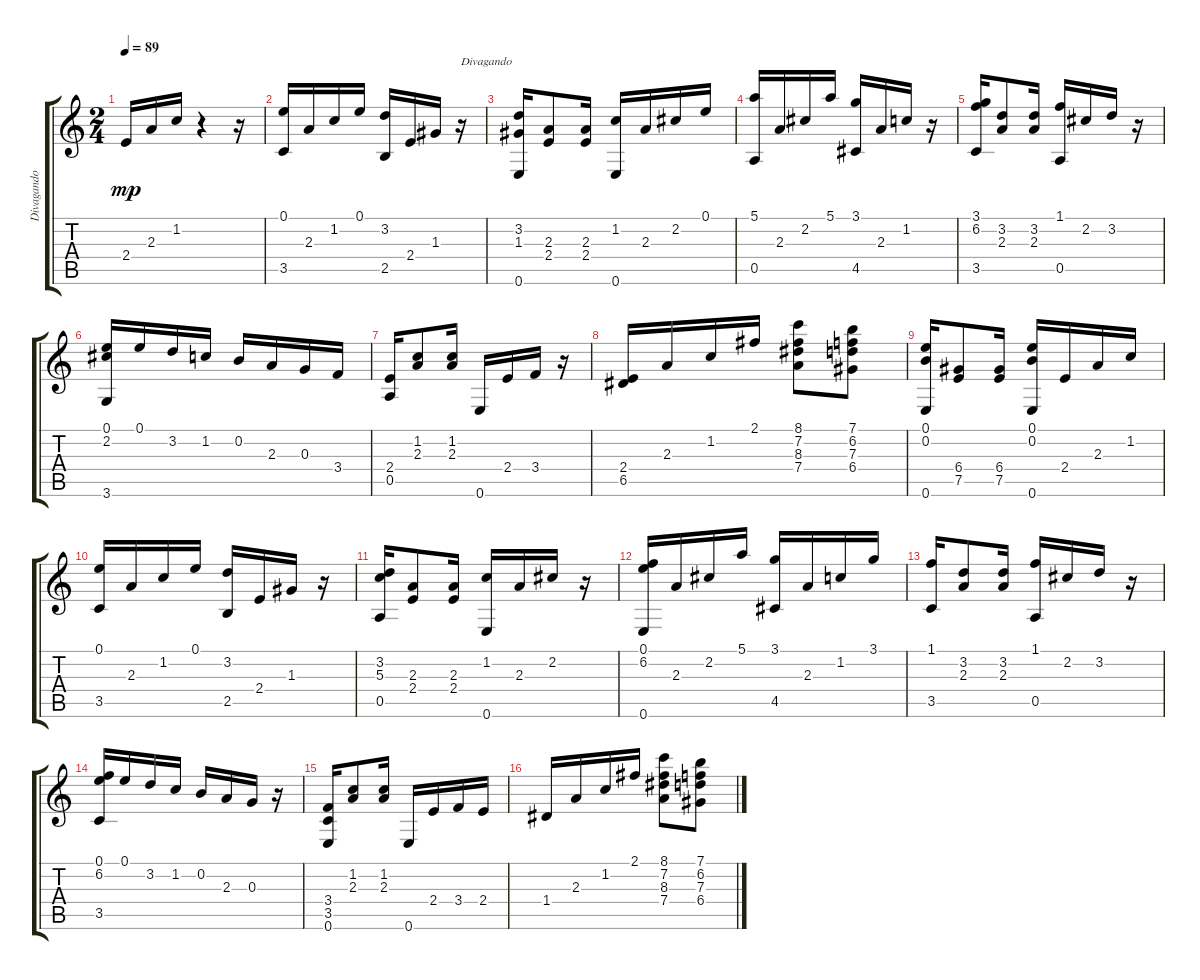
\track ("Divagando - Choro" "Divagando ") {instrument acousticguitarnylon}
\staff {score tabs}
\tuning (E4 B3 G3 D3 A2 E2) {hide}
\ts (2 4)
\tempo 89
\clef g2
\ks c
2.4.16{txt "" dy mp instrument acousticguitarnylon} 2.3.16 1.2.16 r.4 r.16 |
(0.1 3.5).16 2.3.16 1.2.16 0.1.16 (3.2 2.5).16 2.4.16 1.3.16 r.16{txt "Divagando"} |
(3.2 1.3 0.6).16 (2.3 2.4).8 (2.3 2.4).16 (1.2 0.6).16 2.3.16 2.2.16 0.1.16 |
(5.1 0.5).16 2.3.16 2.2.16 5.1.16 (3.1 4.5).16 2.3.16 1.2.16 r.16 |
(3.1 6.2 3.5).16 (3.2 2.3).8 (3.2 2.3).16 (1.1 0.5).16 2.2.16 3.2.16 r.16 |
(0.1 2.2 3.6).16 0.1.16 3.2.16 1.2.16 0.2.16 2.3.16 0.3.16 3.4.16 |
(2.4 0.5).16 (1.2 2.3).8 (1.2 2.3).16 0.6.16 2.4.16 3.4.16 r.16 |
(2.4 6.5).16 2.3.16 1.2.16 2.1.16 (8.1 7.2 8.3 7.4).8 (7.1 6.2 7.3 6.4).8 |
(0.1 0.2 0.6).16 (6.4 7.5).8 (6.4 7.5).16 (0.1 0.2 0.6).16 2.4.16 2.3.16 1.2.16 |
(0.1 3.5).16 2.3.16 1.2.16 0.1.16 (3.2 2.5).16 2.4.16 1.3.16 r.16 |
(3.2 5.3 0.5).16 (2.3 2.4).8 (2.3 2.4).16 (1.2 0.6).16 2.3.16 2.2.16 r.16 |
(0.1 6.2 0.6).16 2.3.16 2.2.16 5.1.16 (3.1 4.5).16 2.3.16 1.2.16 3.1.16 |
(1.1 3.5).16 (3.2 2.3).8 (3.2 2.3).16 (1.1 0.5).16 2.2.16 3.2.16 r.16 |
(0.1 6.2 3.5).16 0.1.16 3.2.16 1.2.16 0.2.16 2.3.16 0.3.16 r.16 |
(3.4 3.5 0.6).16 (1.2 2.3).8 (1.2 2.3).16 0.6.16 2.4.16 3.4.16 2.4.16 |
1.4.16 2.3.16 1.2.16 2.1.16 (8.1 7.2 8.3 7.4).8 (7.1 6.2 7.3 6.4).8
